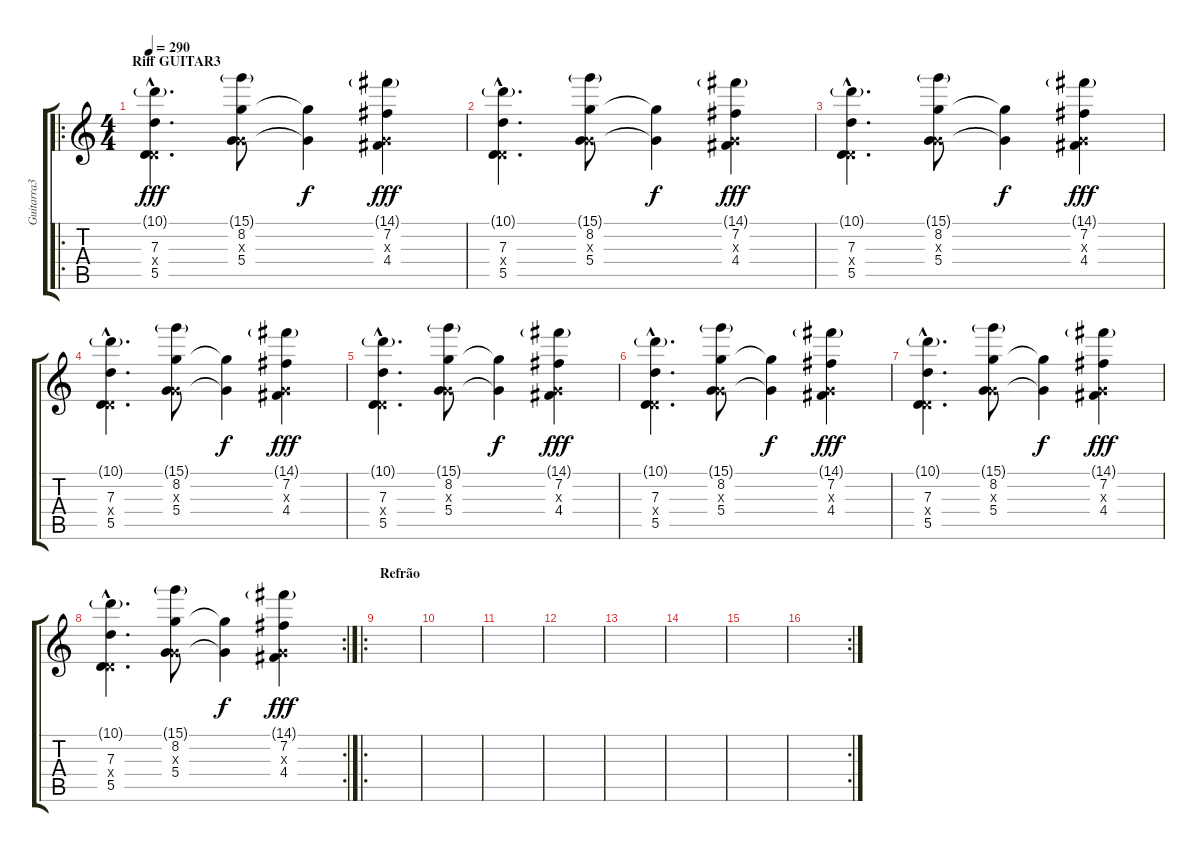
\track ("Guitarra3" "Guitarra3") {instrument overdrivenguitar}
\staff {score tabs}
\tuning (E4 B3 G3 D3 A2 E2) {hide}
\ro
\ts (4 4)
\section ("" "Riff GUITAR3")
\tempo 290
\clef g2
\ks c
(10.1{g hac} 7.3{hac} 0.4{hac x} 5.5{hac}).4{d dy fff} (15.1{g} 8.2 0.3{x} 5.4).8 (8.2{t} 5.4{t}).4{dy f} (14.1{g} 7.2 0.3{x} 4.4).4{dy fff} |
(10.1{g hac} 7.3{hac} 0.4{hac x} 5.5{hac}).4{d} (15.1{g} 8.2 0.3{x} 5.4).8 (8.2{t} 5.4{t}).4{dy f} (14.1{g} 7.2 0.3{x} 4.4).4{dy fff} |
(10.1{g hac} 7.3{hac} 0.4{hac x} 5.5{hac}).4{d} (15.1{g} 8.2 0.3{x} 5.4).8 (8.2{t} 5.4{t}).4{dy f} (14.1{g} 7.2 0.3{x} 4.4).4{dy fff} |
(10.1{g hac} 7.3{hac} 0.4{hac x} 5.5{hac}).4{d} (15.1{g} 8.2 0.3{x} 5.4).8 (8.2{t} 5.4{t}).4{dy f} (14.1{g} 7.2 0.3{x} 4.4).4{dy fff} |
(10.1{g hac} 7.3{hac} 0.4{hac x} 5.5{hac}).4{d} (15.1{g} 8.2 0.3{x} 5.4).8 (8.2{t} 5.4{t}).4{dy f} (14.1{g} 7.2 0.3{x} 4.4).4{dy fff} |
(10.1{g hac} 7.3{hac} 0.4{hac x} 5.5{hac}).4{d} (15.1{g} 8.2 0.3{x} 5.4).8 (8.2{t} 5.4{t}).4{dy f} (14.1{g} 7.2 0.3{x} 4.4).4{dy fff} |
(10.1{g hac} 7.3{hac} 0.4{hac x} 5.5{hac}).4{d} (15.1{g} 8.2 0.3{x} 5.4).8 (8.2{t} 5.4{t}).4{dy f} (14.1{g} 7.2 0.3{x} 4.4).4{dy fff} |
\rc 2
(10.1{g hac} 7.3{hac} 0.4{hac x} 5.5{hac}).4{d} (15.1{g} 8.2 0.3{x} 5.4).8 (8.2{t} 5.4{t}).4{dy f} (14.1{g} 7.2 0.3{x} 4.4).4{dy fff} |
\ro
\section ("" "Refrão")
|
|
|
|
|
|
|
\rc 2
